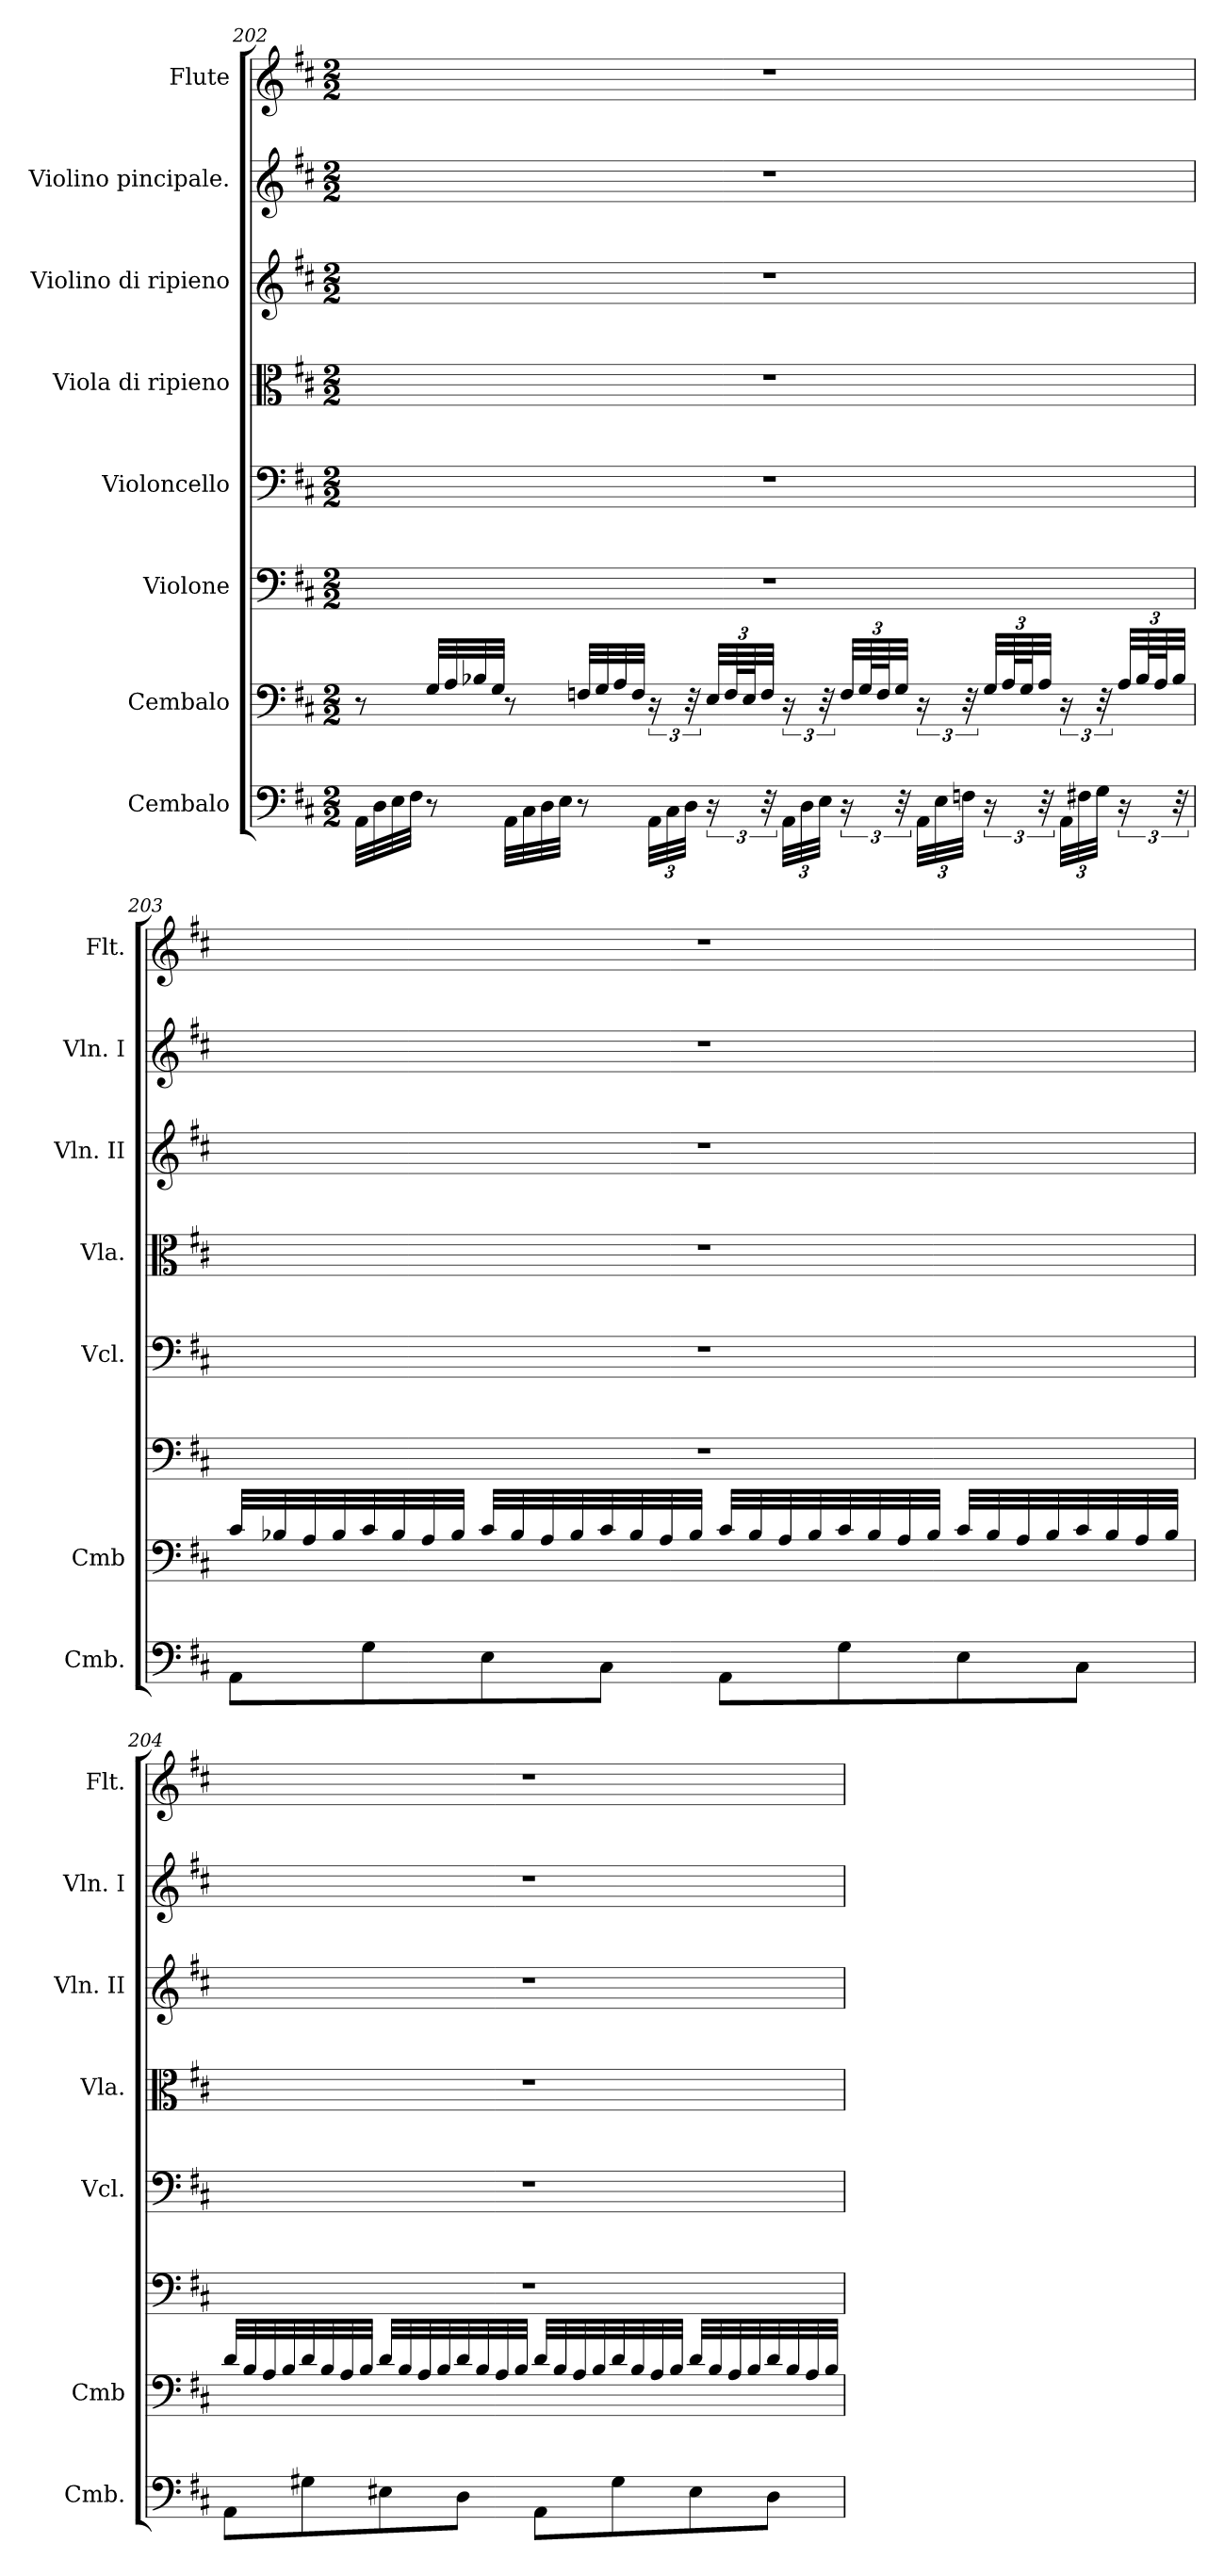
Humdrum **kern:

**kern	**kern	**kern	**kern	**kern	**kern	**kern	**kern
*part8	*part7	*part6	*part5	*part4	*part3	*part2	*part1
*staff8	*staff7	*staff6	*staff5	*staff4	*staff3	*staff2	*staff1
*I"Cembalo	*I"Cembalo	*I"Violone	*I"Violoncello	*I"Viola di ripieno	*I"Violino di ripieno	*I"Violino pincipale.	*I"Flute
*I'Cmb.	*I'Cmb	*	*I'Vcl.	*I'Vla.	*I'Vln. II	*I'Vln. I	*I'Flt.
!!LO:PB:g=z
*clefF4	*clefF4	*clefF4	*clefF4	*clefC3	*clefG2	*clefG2	*clefG2
*	*	*ITrd7c12	*	*	*	*	*
*k[f#c#]	*k[f#c#]	*k[f#c#]	*k[f#c#]	*k[f#c#]	*k[f#c#]	*k[f#c#]	*k[f#c#]
*D:	*D:	*D:	*D:	*D:	*D:	*D:	*D:
*M2/2	*M2/2	*M2/2	*M2/2	*M2/2	*M2/2	*M2/2	*M2/2
=202	=202	=202	=202	=202	=202	=202	=202
32AA\LLL	8r	1r	1r	1r	1r	1r	1r
32D\	.	.	.	.	.	.	.
32E\	.	.	.	.	.	.	.
32F#\JJJ	.	.	.	.	.	.	.
8r	32G/LLL	.	.	.	.	.	.
.	32A/	.	.	.	.	.	.
.	32B-X/	.	.	.	.	.	.
.	32G/JJJ	.	.	.	.	.	.
32AA\LLL	8r	.	.	.	.	.	.
32C#\	.	.	.	.	.	.	.
32D\	.	.	.	.	.	.	.
32E\JJJ	.	.	.	.	.	.	.
8r	32Fn/LLL	.	.	.	.	.	.
.	32G/	.	.	.	.	.	.
.	32A/	.	.	.	.	.	.
.	32F/JJJ	.	.	.	.	.	.
48AA\LLL	24r	.	.	.	.	.	.
48C#\	.	.	.	.	.	.	.
48D\JJJ	48r	.	.	.	.	.	.
24r	48E/LLL	.	.	.	.	.	.
.	96F/L	.	.	.	.	.	.
.	96E/J	.	.	.	.	.	.
48r	48F/JJJ	.	.	.	.	.	.
48AA\LLL	24r	.	.	.	.	.	.
48D\	.	.	.	.	.	.	.
48E\JJJ	48r	.	.	.	.	.	.
24r	48F/LLL	.	.	.	.	.	.
.	96G/L	.	.	.	.	.	.
.	96F/J	.	.	.	.	.	.
48r	48G/JJJ	.	.	.	.	.	.
48AA\LLL	24r	.	.	.	.	.	.
48E\	.	.	.	.	.	.	.
48Fn\JJJ	48r	.	.	.	.	.	.
24r	48G/LLL	.	.	.	.	.	.
.	96A/L	.	.	.	.	.	.
.	96G/J	.	.	.	.	.	.
48r	48A/JJJ	.	.	.	.	.	.
48AA\LLL	24r	.	.	.	.	.	.
48F#X\	.	.	.	.	.	.	.
48G\JJJ	48r	.	.	.	.	.	.
24r	48A/LLL	.	.	.	.	.	.
.	96B-/L	.	.	.	.	.	.
.	96A/J	.	.	.	.	.	.
48r	48B-/JJJ	.	.	.	.	.	.
=203	=203	=203	=203	=203	=203	=203	=203
8AA\L	32c#/LLL	1r	1r	1r	1r	1r	1r
.	32B-X/	.	.	.	.	.	.
.	32A/	.	.	.	.	.	.
.	32B-/	.	.	.	.	.	.
8G\	32c#/	.	.	.	.	.	.
.	32B-/	.	.	.	.	.	.
.	32A/	.	.	.	.	.	.
.	32B-/JJJ	.	.	.	.	.	.
8E\	32c#/LLL	.	.	.	.	.	.
.	32B-/	.	.	.	.	.	.
.	32A/	.	.	.	.	.	.
.	32B-/	.	.	.	.	.	.
8C#\J	32c#/	.	.	.	.	.	.
.	32B-/	.	.	.	.	.	.
.	32A/	.	.	.	.	.	.
.	32B-/JJJ	.	.	.	.	.	.
8AA\L	32c#/LLL	.	.	.	.	.	.
.	32B-/	.	.	.	.	.	.
.	32A/	.	.	.	.	.	.
.	32B-/	.	.	.	.	.	.
8G\	32c#/	.	.	.	.	.	.
.	32B-/	.	.	.	.	.	.
.	32A/	.	.	.	.	.	.
.	32B-/JJJ	.	.	.	.	.	.
8E\	32c#/LLL	.	.	.	.	.	.
.	32B-/	.	.	.	.	.	.
.	32A/	.	.	.	.	.	.
.	32B-/	.	.	.	.	.	.
8C#\J	32c#/	.	.	.	.	.	.
.	32B-/	.	.	.	.	.	.
.	32A/	.	.	.	.	.	.
.	32B-/JJJ	.	.	.	.	.	.
!!LO:LB:g=z
=204	=204	=204	=204	=204	=204	=204	=204
8AA\L	32d/LLL	1r	1r	1r	1r	1r	1r
.	32B/	.	.	.	.	.	.
.	32A/	.	.	.	.	.	.
.	32B/	.	.	.	.	.	.
8G#X\	32d/	.	.	.	.	.	.
.	32B/	.	.	.	.	.	.
.	32A/	.	.	.	.	.	.
.	32B/JJJ	.	.	.	.	.	.
8E#X\	32d/LLL	.	.	.	.	.	.
.	32B/	.	.	.	.	.	.
.	32A/	.	.	.	.	.	.
.	32B/	.	.	.	.	.	.
8D\J	32d/	.	.	.	.	.	.
.	32B/	.	.	.	.	.	.
.	32A/	.	.	.	.	.	.
.	32B/JJJ	.	.	.	.	.	.
8AA\L	32d/LLL	.	.	.	.	.	.
.	32B/	.	.	.	.	.	.
.	32A/	.	.	.	.	.	.
.	32B/	.	.	.	.	.	.
8G#\	32d/	.	.	.	.	.	.
.	32B/	.	.	.	.	.	.
.	32A/	.	.	.	.	.	.
.	32B/JJJ	.	.	.	.	.	.
8E#\	32d/LLL	.	.	.	.	.	.
.	32B/	.	.	.	.	.	.
.	32A/	.	.	.	.	.	.
.	32B/	.	.	.	.	.	.
8D\J	32d/	.	.	.	.	.	.
.	32B/	.	.	.	.	.	.
.	32A/	.	.	.	.	.	.
.	32B/JJJ	.	.	.	.	.	.
=	=	=	=	=	=	=	=
*-	*-	*-	*-	*-	*-	*-	*-
